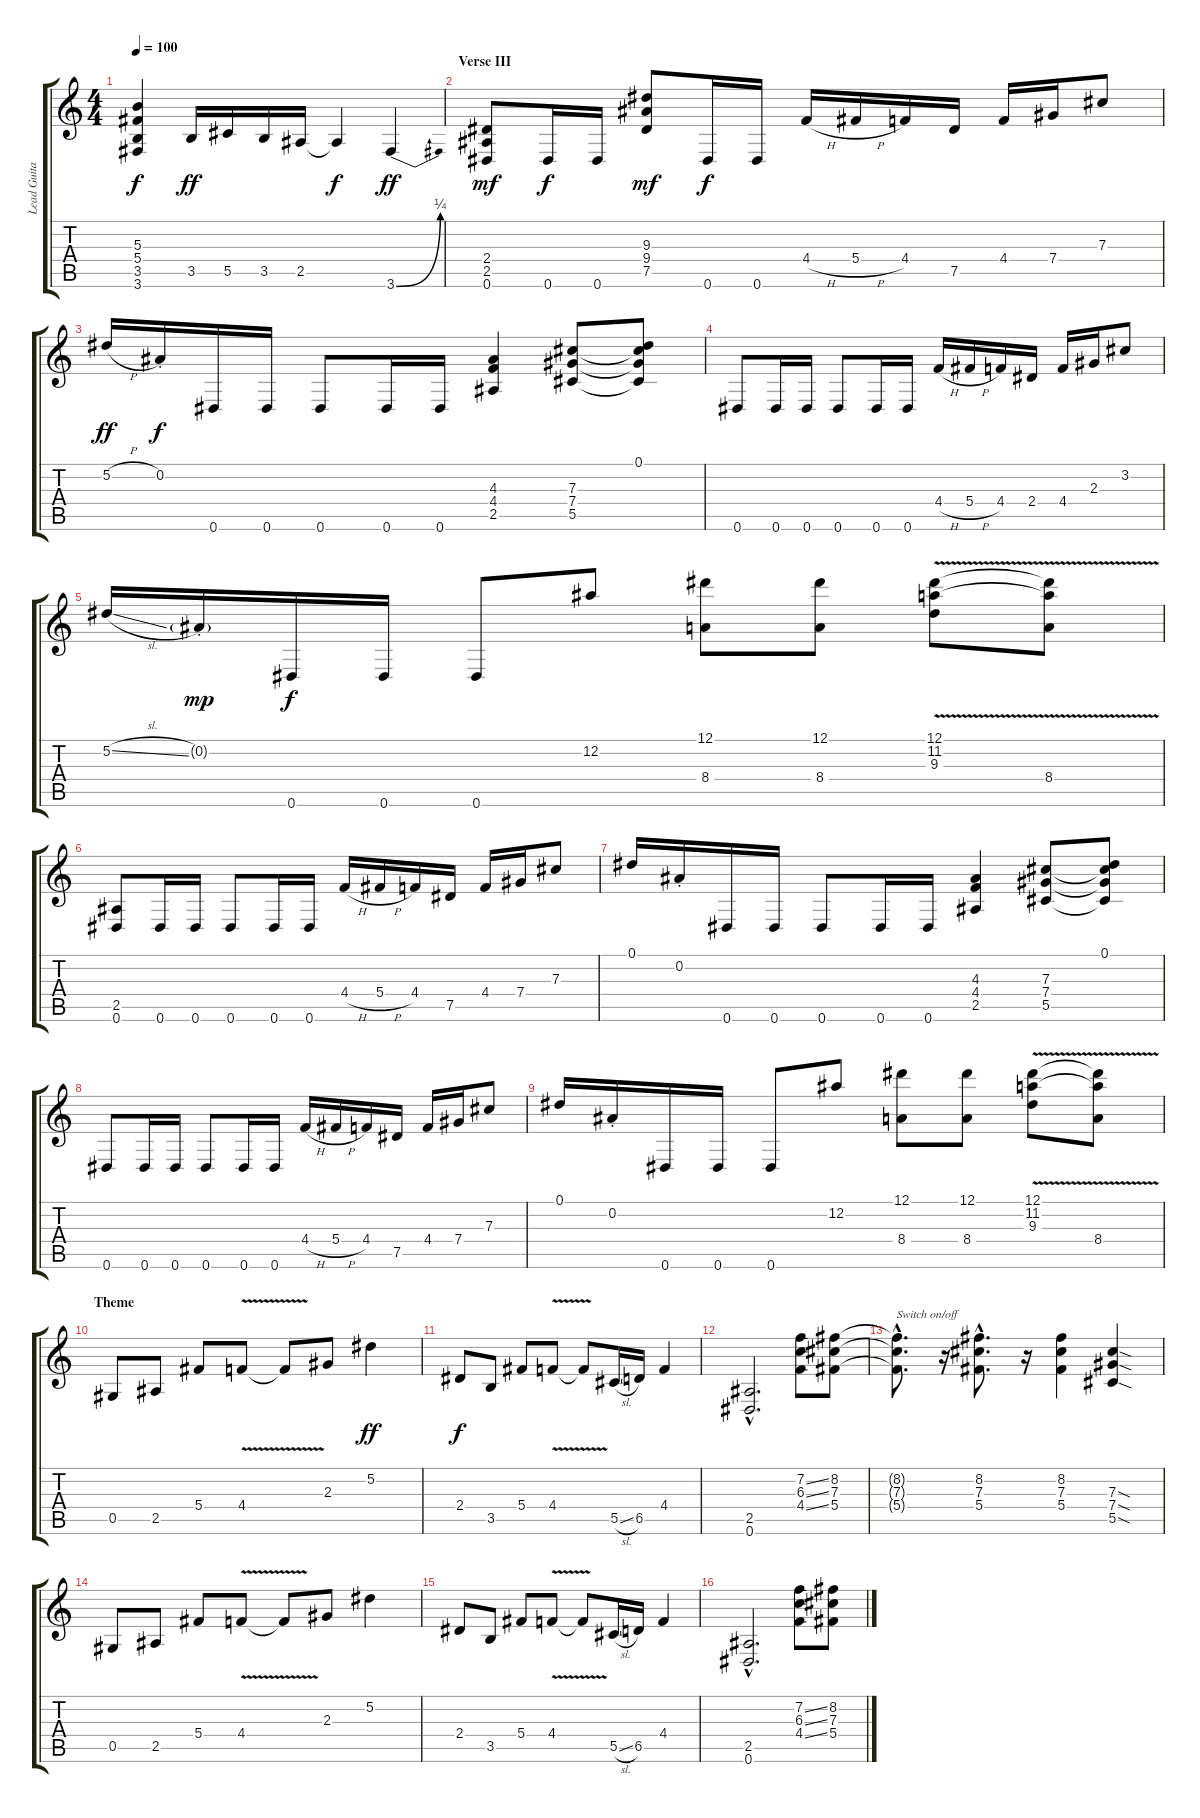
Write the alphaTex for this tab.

\track ("Lead Guitar" "Lead Guita") {instrument overdrivenguitar}
\staff {score tabs}
\tuning (Eb4 Bb3 Gb3 Db3 Ab2 Eb2) {hide}
\ts (4 4)
\tempo 100
\clef g2
\ks c
(5.3{t} 5.4{t} 3.5{t} 3.6{t}).4{dy f} 3.5.16{dy ff} 5.5.16 3.5.16 2.5.16 2.5{t}.4{dy f} 3.6{be (bend 0 0 60 1)}.4{dy ff} |
\section ("" "Verse III")
(2.4 2.5 0.6).8{dy mf} 0.6.16{dy f} 0.6.16 (9.3 9.4 7.5).8{dy mf} 0.6.16{dy f} 0.6.16 4.4{h}.16 5.4{h}.16 4.4.16 7.5.16 4.4.16 7.4.16 7.3.8 |
5.2{h}.16{dy ff} 0.2{st}.16{dy f} 0.6.16 0.6.16 0.6.8 0.6.16 0.6.16 (4.3 4.4 2.5).4 (7.3 7.4 5.5).8 (0.1 7.3{t} 7.4{t} 5.5{t}).8 |
0.6.8 0.6.16 0.6.16 0.6.8 0.6.16 0.6.16 4.4{h}.16 5.4{h}.16 4.4.16 2.4.16 4.4.16 2.3.16 3.2.8 |
5.2{sl}.16 0.2{g st}.16{dy mp} 0.6.16{dy f} 0.6.16 0.6.8 12.2.8 (12.1 8.4).8 (12.1 8.4).8 (12.1{v} 11.2 9.3).8 (12.1{t} 11.2{t} 8.4).8 |
(2.5 0.6).8 0.6.16 0.6.16 0.6.8 0.6.16 0.6.16 4.4{h}.16 5.4{h}.16 4.4.16 7.5.16 4.4.16 7.4.16 7.3.8 |
0.1.16 0.2{st}.16 0.6.16 0.6.16 0.6.8 0.6.16 0.6.16 (4.3 4.4 2.5).4 (7.3 7.4 5.5).8 (0.1 7.3{t} 7.4{t} 5.5{t}).8 |
0.6.8 0.6.16 0.6.16 0.6.8 0.6.16 0.6.16 4.4{h}.16 5.4{h}.16 4.4.16 7.5.16 4.4.16 7.4.16 7.3.8 |
0.1.16 0.2{st}.16 0.6.16 0.6.16 0.6.8 12.2.8 (12.1 8.4).8 (12.1 8.4).8 (12.1{v} 11.2 9.3).8 (12.1{t} 11.2{t} 8.4).8 |
\section ("" "Theme")
0.5.8 2.5.8 5.4.8 4.4{v}.8 4.4{t}.8 2.3.8 5.2.4{dy ff} |
2.4.8{dy f} 3.5.8 5.4.8 4.4{v}.8 4.4{t}.8 5.5{sl}.16 6.5.16 4.4.4 |
(2.5{hac} 0.6{hac}).2{d} (7.2{ss} 6.3{ss} 4.4{ss}).8 (8.2 7.3 5.4).8 |
(8.2{hac t} 7.3{hac t} 5.4{hac t}).8{d txt "Switch on/off"} r.16 (8.2{hac} 7.3{hac} 5.4{hac}).8{d} r.16 (8.2 7.3 5.4).4 (7.3{sod} 7.4{sod} 5.5{sod}).4 |
0.5.8 2.5.8 5.4.8 4.4{v}.8 4.4{t}.8 2.3.8 5.2.4 |
2.4.8 3.5.8 5.4.8 4.4{v}.8 4.4{t}.8 5.5{sl}.16 6.5.16 4.4.4 |
(2.5{hac} 0.6{hac}).2{d} (7.2{ss} 6.3{ss} 4.4{ss}).8 (8.2 7.3 5.4).8
